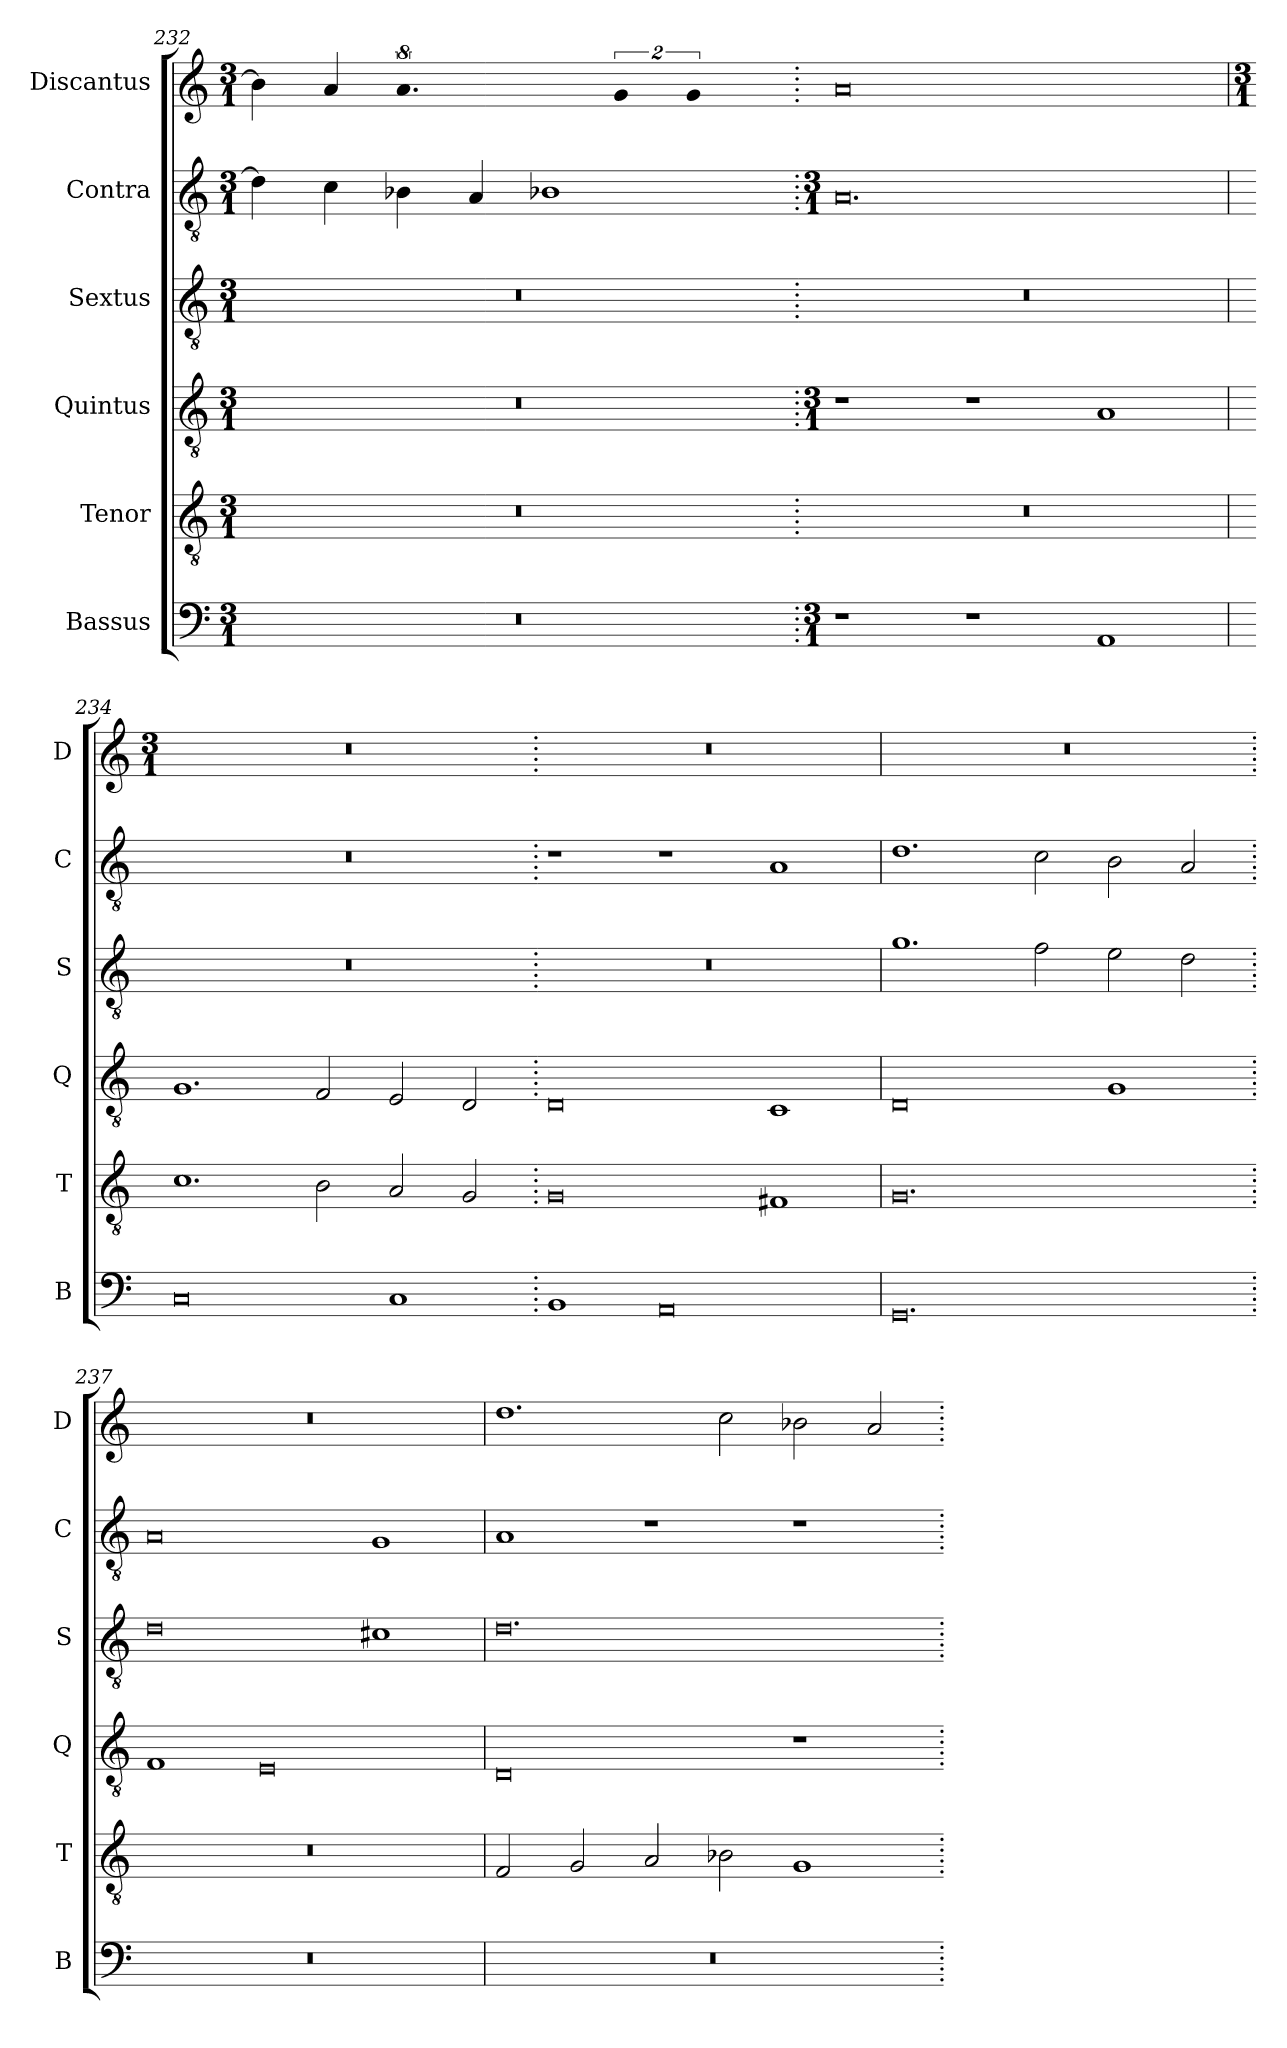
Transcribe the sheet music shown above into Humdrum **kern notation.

**kern	**kern	**kern	**kern	**kern	**kern
*part6	*part5	*part4	*part3	*part2	*part1
*staff6	*staff5	*staff4	*staff3	*staff2	*staff1
*I"Bassus	*I"Tenor	*I"Quintus	*I"Sextus	*I"Contra	*I"Discantus
*I'B	*I'T	*I'Q	*I'S	*I'C	*I'D
*clefF4	*clefGv2	*clefGv2	*clefGv2	*clefGv2	*clefG2
*k[]	*k[]	*k[]	*k[]	*k[]	*k[]
*M3/1	*M3/1	*M3/1	*M3/1	*M3/1	*M3/1
=232	=232	=232	=232	=232	=232
!LO:N:vis=0	!	!LO:N:vis=0	!	!LO:N:vis=4	!LO:N:vis=4
0.r	0.r	0.r	0.r	4.d\]	4.b-\]
!	!	!	!	!LO:N:vis=4	!LO:N:vis=4
.	.	.	.	4.c\	4.a/
!	!	!	!	!LO:N:vis=4	!LO:N:vis=2.
.	.	.	.	4.B-X\	8%9a/
!	!	!	!	!LO:N:vis=4	!
.	.	.	.	4.A/	.
!	!	!	!	!LO:N:vis=1	!
.	.	.	.	1.B-X	.
!	!	!	!	!	!LO:N:vis=4
.	.	.	.	.	8%3g/
!	!	!	!	!	!LO:N:vis=2
.	.	.	.	.	4%3g/
=233.	=233.	=233.	=233.	=233.	=233.
*M3/1	*	*M3/1	*	*M3/1	*
!	!	!	!	!	!LO:N:vis=0
1r	0.r	1r	0.r	0.A	0.a
1r	.	1r	.	.	.
1AA	.	1A	.	.	.
=234	=234	=234	=234	=234	=234
*	*	*	*	*	*M3/1
0C	1.c	1.G	0.r	0.r	0.r
.	2B\	2F/	.	.	.
1C	2A/	2E/	.	.	.
.	2G/	2D/	.	.	.
=235.	=235.	=235.	=235.	=235.	=235.
1BB	0G	0D	0.r	1r	0.r
0AA	.	.	.	1r	.
.	1F#X	1C	.	1A	.
=236	=236	=236	=236	=236	=236
0.GG	0.G	0D	1.g	1.d	0.r
.	.	.	2f\	2c\	.
.	.	1G	2e\	2B\	.
.	.	.	2d\	2A/	.
=237.	=237.	=237.	=237.	=237.	=237.
0.r	0.r	1F	0d	0A	0.r
.	.	0E	.	.	.
.	.	.	1c#X	1G	.
=238	=238	=238	=238	=238	=238
0.r	2F/	0D	0.d	1A	1.dd
.	2G/	.	.	.	.
.	2A/	.	.	1r	.
.	2B-X\	.	.	.	2cc\
.	1G	1r	.	1r	2b-X\
.	.	.	.	.	2a/
=.	=.	=.	=.	=.	=.
*-	*-	*-	*-	*-	*-
